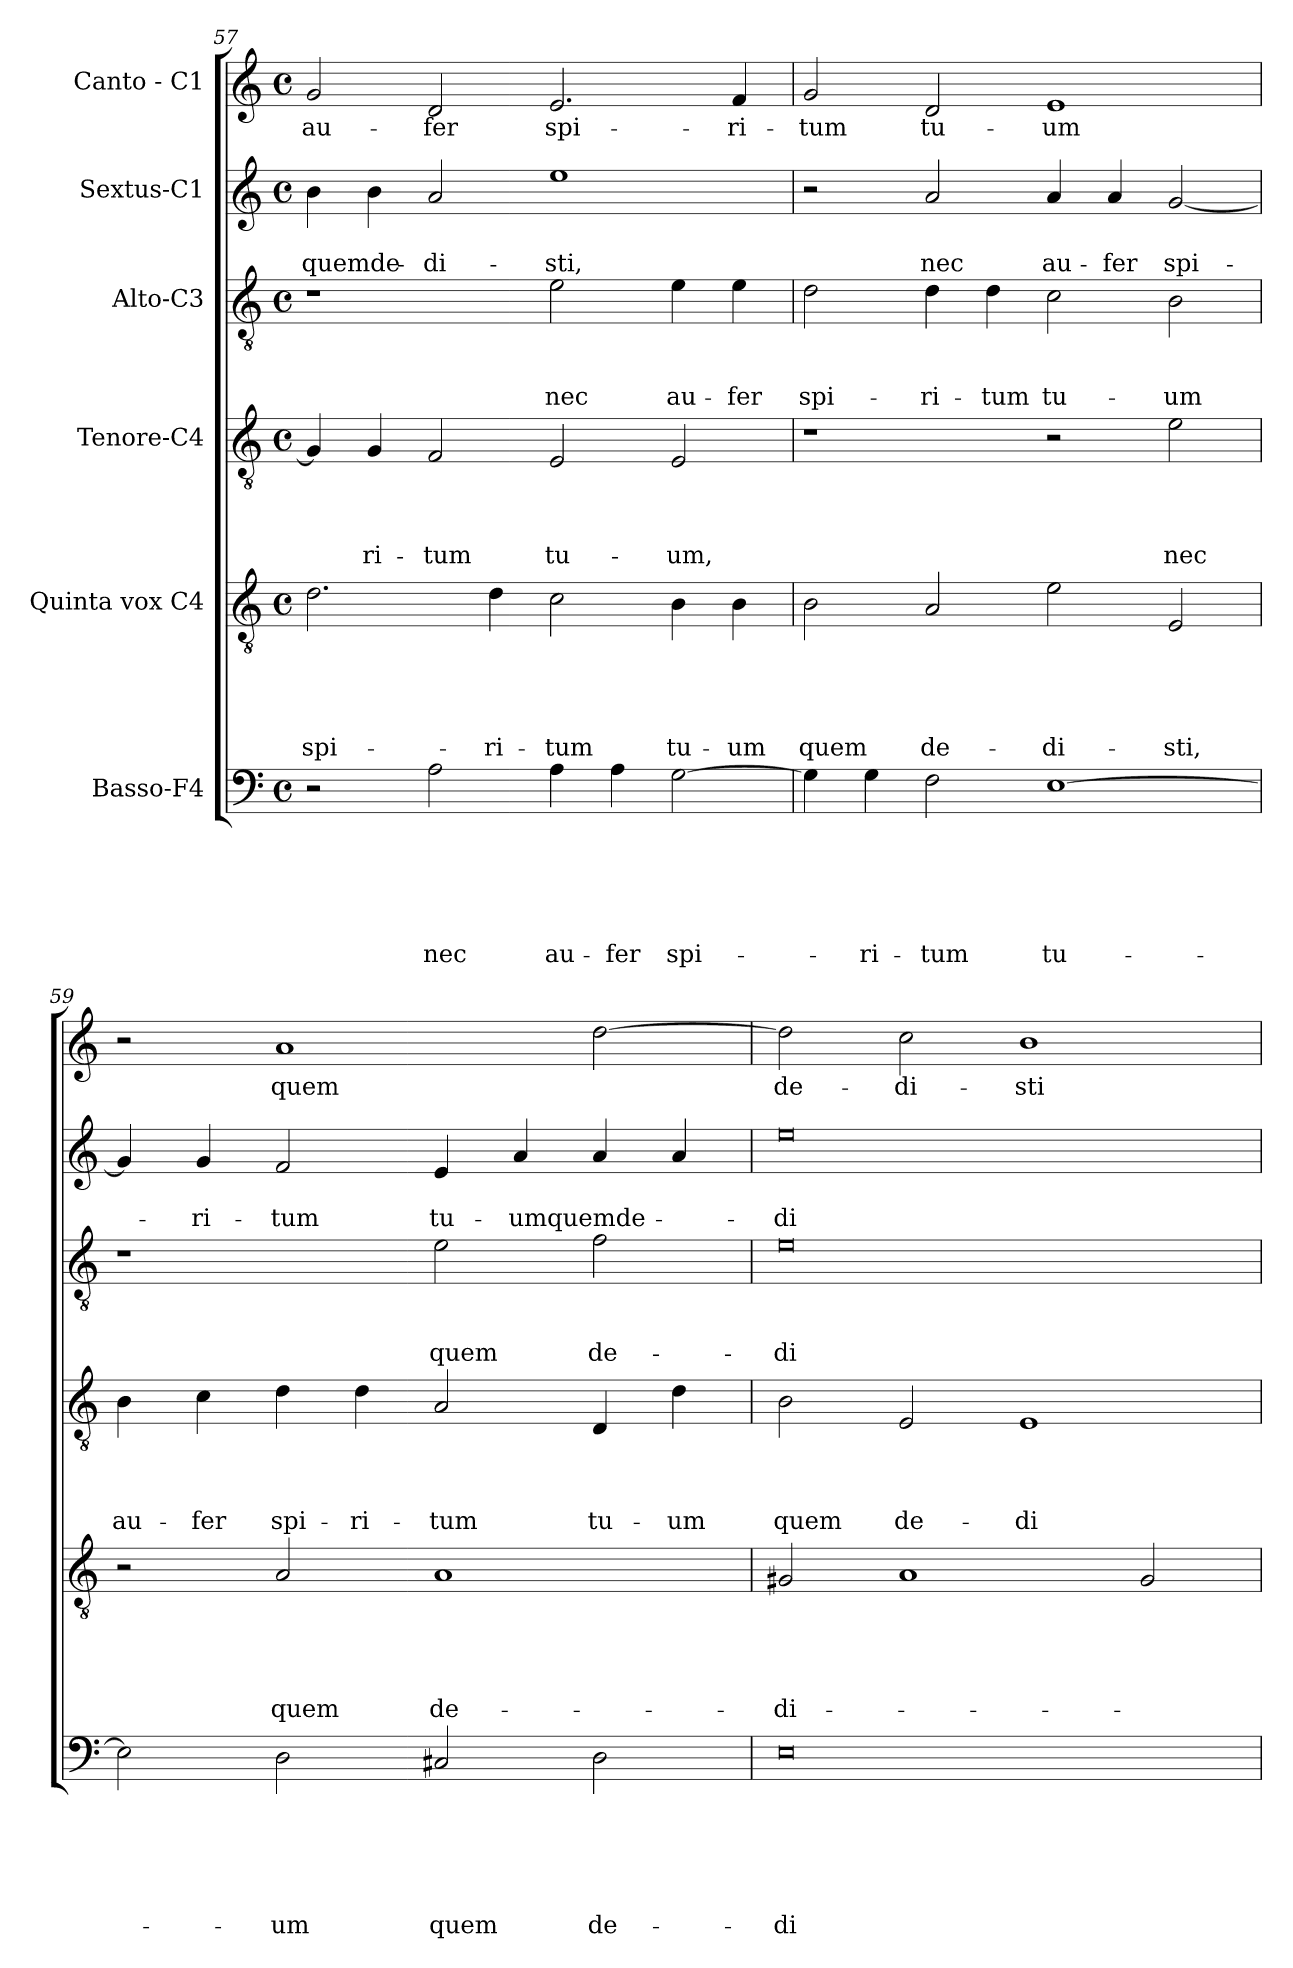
**kern	**text	**text	**text	**text	**text	**text	**kern	**text	**text	**text	**text	**text	**kern	**text	**text	**text	**text	**kern	**text	**text	**text	**kern	**text	**text	**kern	**text
*part6	*part6	*part6	*part6	*part6	*part6	*part6	*part5	*part5	*part5	*part5	*part5	*part5	*part4	*part4	*part4	*part4	*part4	*part3	*part3	*part3	*part3	*part2	*part2	*part2	*part1	*part1
*staff6	*staff6	*staff6	*staff6	*staff6	*staff6	*staff6	*staff5	*staff5	*staff5	*staff5	*staff5	*staff5	*staff4	*staff4	*staff4	*staff4	*staff4	*staff3	*staff3	*staff3	*staff3	*staff2	*staff2	*staff2	*staff1	*staff1
*I"Basso-F4	*	*	*	*	*	*	*I"Quinta vox C4	*	*	*	*	*	*I"Tenore-C4	*	*	*	*	*I"Alto-C3	*	*	*	*I"Sextus-C1	*	*	*I"Canto - C1	*
*clefF4	*	*	*	*	*	*	*clefGv2	*	*	*	*	*	*clefGv2	*	*	*	*	*clefGv2	*	*	*	*clefG2	*	*	*clefG2	*
*k[]	*	*	*	*	*	*	*k[]	*	*	*	*	*	*k[]	*	*	*	*	*k[]	*	*	*	*k[]	*	*	*k[]	*
*C:	*	*	*	*	*	*	*C:	*	*	*	*	*	*C:	*	*	*	*	*C:	*	*	*	*C:	*	*	*C:	*
*M4/4	*	*	*	*	*	*	*M4/4	*	*	*	*	*	*M4/4	*	*	*	*	*M4/4	*	*	*	*M4/4	*	*	*M4/4	*
*met(c)	*	*	*	*	*	*	*met(c)	*	*	*	*	*	*met(c)	*	*	*	*	*met(c)	*	*	*	*met(c)	*	*	*met(c)	*
=57	=57	=57	=57	=57	=57	=57	=57	=57	=57	=57	=57	=57	=57	=57	=57	=57	=57	=57	=57	=57	=57	=57	=57	=57	=57	=57
!	!	!	!	!	!	!	!	!	!	!	!	!LO:LY:b	!	!	!	!	!	!	!	!	!	!	!	!LO:LY:b	!	!LO:LY:b
2r	.	.	.	.	.	.	2.d\	.	.	.	.	spi-	4G/]	.	.	.	.	1r	.	.	.	4b\	.	quemde-	2g/	au-
!	!	!	!	!	!	!	!	!	!	!	!	!	!	!	!	!	!LO:LY:b	!	!	!	!	!	!	!	!	!
.	.	.	.	.	.	.	.	.	.	.	.	.	4G/	.	.	.	-ri-	.	.	.	.	4b\	.	.	.	.
!	!	!	!	!	!	!LO:LY:b	!	!	!	!	!	!	!	!	!	!	!LO:LY:b	!	!	!	!	!	!	!LO:LY:b	!	!LO:LY:b
2A\	.	.	.	.	.	nec	.	.	.	.	.	.	2F/	.	.	.	-tum	.	.	.	.	2a/	.	-di-	2d/	-fer
!	!	!	!	!	!	!	!	!	!	!	!	!LO:LY:b	!	!	!	!	!	!	!	!	!	!	!	!	!	!
.	.	.	.	.	.	.	4d\	.	.	.	.	-ri-	.	.	.	.	.	.	.	.	.	.	.	.	.	.
!	!	!	!	!	!	!LO:LY:b	!	!	!	!	!	!LO:LY:b	!	!	!	!	!LO:LY:b	!	!	!	!LO:LY:b	!	!	!LO:LY:b	!	!LO:LY:b
4A\	.	.	.	.	.	au-	2c\	.	.	.	.	-tum	2E/	.	.	.	tu-	2e\	.	.	nec	1ee	.	-sti,	2.e/	spi-
!	!	!	!	!	!	!LO:LY:b	!	!	!	!	!	!	!	!	!	!	!	!	!	!	!	!	!	!	!	!
4A\	.	.	.	.	.	-fer	.	.	.	.	.	.	.	.	.	.	.	.	.	.	.	.	.	.	.	.
!	!	!	!	!	!	!LO:LY:b	!	!	!	!	!	!LO:LY:b	!	!	!	!	!LO:LY:b	!	!	!	!LO:LY:b	!	!	!	!	!
[>2G\	.	.	.	.	.	spi-	4B\	.	.	.	.	tu-	2E/	.	.	.	-um,	4e\	.	.	au-	.	.	.	.	.
!	!	!	!	!	!	!	!	!	!	!	!	!LO:LY:b	!	!	!	!	!	!	!	!	!LO:LY:b	!	!	!	!	!LO:LY:b
.	.	.	.	.	.	.	4B\	.	.	.	.	-um	.	.	.	.	.	4e\	.	.	-fer	.	.	.	4f/	-ri-
=58	=58	=58	=58	=58	=58	=58	=58	=58	=58	=58	=58	=58	=58	=58	=58	=58	=58	=58	=58	=58	=58	=58	=58	=58	=58	=58
!	!	!	!	!	!	!	!	!	!	!	!	!LO:LY:b	!	!	!	!	!	!	!	!	!LO:LY:b	!	!	!	!	!LO:LY:b
4G\]	.	.	.	.	.	.	2B\	.	.	.	.	quem	1r	.	.	.	.	2d\	.	.	spi-	2r	.	.	2g/	-tum
!	!	!	!	!	!	!LO:LY:b	!	!	!	!	!	!	!	!	!	!	!	!	!	!	!	!	!	!	!	!
4G\	.	.	.	.	.	-ri-	.	.	.	.	.	.	.	.	.	.	.	.	.	.	.	.	.	.	.	.
!	!	!	!	!	!	!LO:LY:b	!	!	!	!	!	!LO:LY:b	!	!	!	!	!	!	!	!	!LO:LY:b	!	!	!LO:LY:b	!	!LO:LY:b
2F\	.	.	.	.	.	-tum	2A/	.	.	.	.	de-	.	.	.	.	.	4d\	.	.	-ri-	2a/	.	nec	2d/	tu-
!	!	!	!	!	!	!	!	!	!	!	!	!	!	!	!	!	!	!	!	!	!LO:LY:b	!	!	!	!	!
.	.	.	.	.	.	.	.	.	.	.	.	.	.	.	.	.	.	4d\	.	.	-tum	.	.	.	.	.
!	!	!	!	!	!	!LO:LY:b	!	!	!	!	!	!LO:LY:b	!	!	!	!	!	!	!	!	!LO:LY:b	!	!	!LO:LY:b	!	!LO:LY:b
[>1E	.	.	.	.	.	tu-	2e\	.	.	.	.	-di-	2r	.	.	.	.	2c\	.	.	tu-	4a/	.	au-	1e	-um
!	!	!	!	!	!	!	!	!	!	!	!	!	!	!	!	!	!	!	!	!	!	!	!	!LO:LY:b	!	!
.	.	.	.	.	.	.	.	.	.	.	.	.	.	.	.	.	.	.	.	.	.	4a/	.	-fer	.	.
!	!	!	!	!	!	!	!	!	!	!	!	!LO:LY:b	!	!	!	!	!LO:LY:b	!	!	!	!LO:LY:b	!	!	!LO:LY:b	!	!
.	.	.	.	.	.	.	2E/	.	.	.	.	-sti,	2e\	.	.	.	nec	2B\	.	.	-um	[<2g/	.	spi-	.	.
=59	=59	=59	=59	=59	=59	=59	=59	=59	=59	=59	=59	=59	=59	=59	=59	=59	=59	=59	=59	=59	=59	=59	=59	=59	=59	=59
!	!	!	!	!	!	!	!	!	!	!	!	!	!	!	!	!	!LO:LY:b	!	!	!	!	!	!	!	!	!
2E\]	.	.	.	.	.	.	2r	.	.	.	.	.	4B\	.	.	.	au-	1r	.	.	.	4g/]	.	.	2r	.
!	!	!	!	!	!	!	!	!	!	!	!	!	!	!	!	!	!LO:LY:b	!	!	!	!	!	!	!LO:LY:b	!	!
.	.	.	.	.	.	.	.	.	.	.	.	.	4c\	.	.	.	-fer	.	.	.	.	4g/	.	-ri-	.	.
!	!	!	!	!	!	!LO:LY:b	!	!	!	!	!	!LO:LY:b	!	!	!	!	!LO:LY:b	!	!	!	!	!	!	!LO:LY:b	!	!LO:LY:b
2D\	.	.	.	.	.	-um	2A/	.	.	.	.	quem	4d\	.	.	.	spi-	.	.	.	.	2f/	.	-tum	1a	quem
!	!	!	!	!	!	!	!	!	!	!	!	!	!	!	!	!	!LO:LY:b	!	!	!	!	!	!	!	!	!
.	.	.	.	.	.	.	.	.	.	.	.	.	4d\	.	.	.	-ri-	.	.	.	.	.	.	.	.	.
!	!	!	!	!	!	!LO:LY:b	!	!	!	!	!	!LO:LY:b	!	!	!	!	!LO:LY:b	!	!	!	!LO:LY:b	!	!	!LO:LY:b	!	!
2C#X/	.	.	.	.	.	quem	1A	.	.	.	.	de-	2A/	.	.	.	-tum	2e\	.	.	quem	4e/	.	tu-	.	.
!	!	!	!	!	!	!	!	!	!	!	!	!	!	!	!	!	!	!	!	!	!	!	!	!LO:LY:b	!	!
.	.	.	.	.	.	.	.	.	.	.	.	.	.	.	.	.	.	.	.	.	.	4a/	.	-umquemde-	.	.
!	!	!	!	!	!	!LO:LY:b	!	!	!	!	!	!	!	!	!	!	!LO:LY:b	!	!	!	!LO:LY:b	!	!	!	!	!
2D\	.	.	.	.	.	de-	.	.	.	.	.	.	4D/	.	.	.	tu-	2f\	.	.	de-	4a/	.	.	[<2dd\	.
!	!	!	!	!	!	!	!	!	!	!	!	!	!	!	!	!	!LO:LY:b	!	!	!	!	!	!	!	!	!
.	.	.	.	.	.	.	.	.	.	.	.	.	4d\	.	.	.	-um	.	.	.	.	4a/	.	.	.	.
!!LO:PB:g=z
=60	=60	=60	=60	=60	=60	=60	=60	=60	=60	=60	=60	=60	=60	=60	=60	=60	=60	=60	=60	=60	=60	=60	=60	=60	=60	=60
!	!	!	!	!	!	!LO:LY:b	!	!	!	!	!	!LO:LY:b	!	!	!	!	!LO:LY:b	!	!	!	!LO:LY:b	!	!	!LO:LY:b	!	!LO:LY:b
0E	.	.	.	.	.	-di-	2G#X/	.	.	.	.	-di-	2B\	.	.	.	quem	0e	.	.	-di-	0ee	.	-di-	2dd\]	de-
!	!	!	!	!	!	!	!	!	!	!	!	!	!	!	!	!	!LO:LY:b	!	!	!	!	!	!	!	!	!LO:LY:b
.	.	.	.	.	.	.	1A	.	.	.	.	.	2E/	.	.	.	de-	.	.	.	.	.	.	.	2cc\	-di-
!	!	!	!	!	!	!	!	!	!	!	!	!	!	!	!	!	!LO:LY:b	!	!	!	!	!	!	!	!	!LO:LY:b
.	.	.	.	.	.	.	.	.	.	.	.	.	1E	.	.	.	-di-	.	.	.	.	.	.	.	1b	-sti
.	.	.	.	.	.	.	2G#/	.	.	.	.	.	.	.	.	.	.	.	.	.	.	.	.	.	.	.
=	=	=	=	=	=	=	=	=	=	=	=	=	=	=	=	=	=	=	=	=	=	=	=	=	=	=
*-	*-	*-	*-	*-	*-	*-	*-	*-	*-	*-	*-	*-	*-	*-	*-	*-	*-	*-	*-	*-	*-	*-	*-	*-	*-	*-
